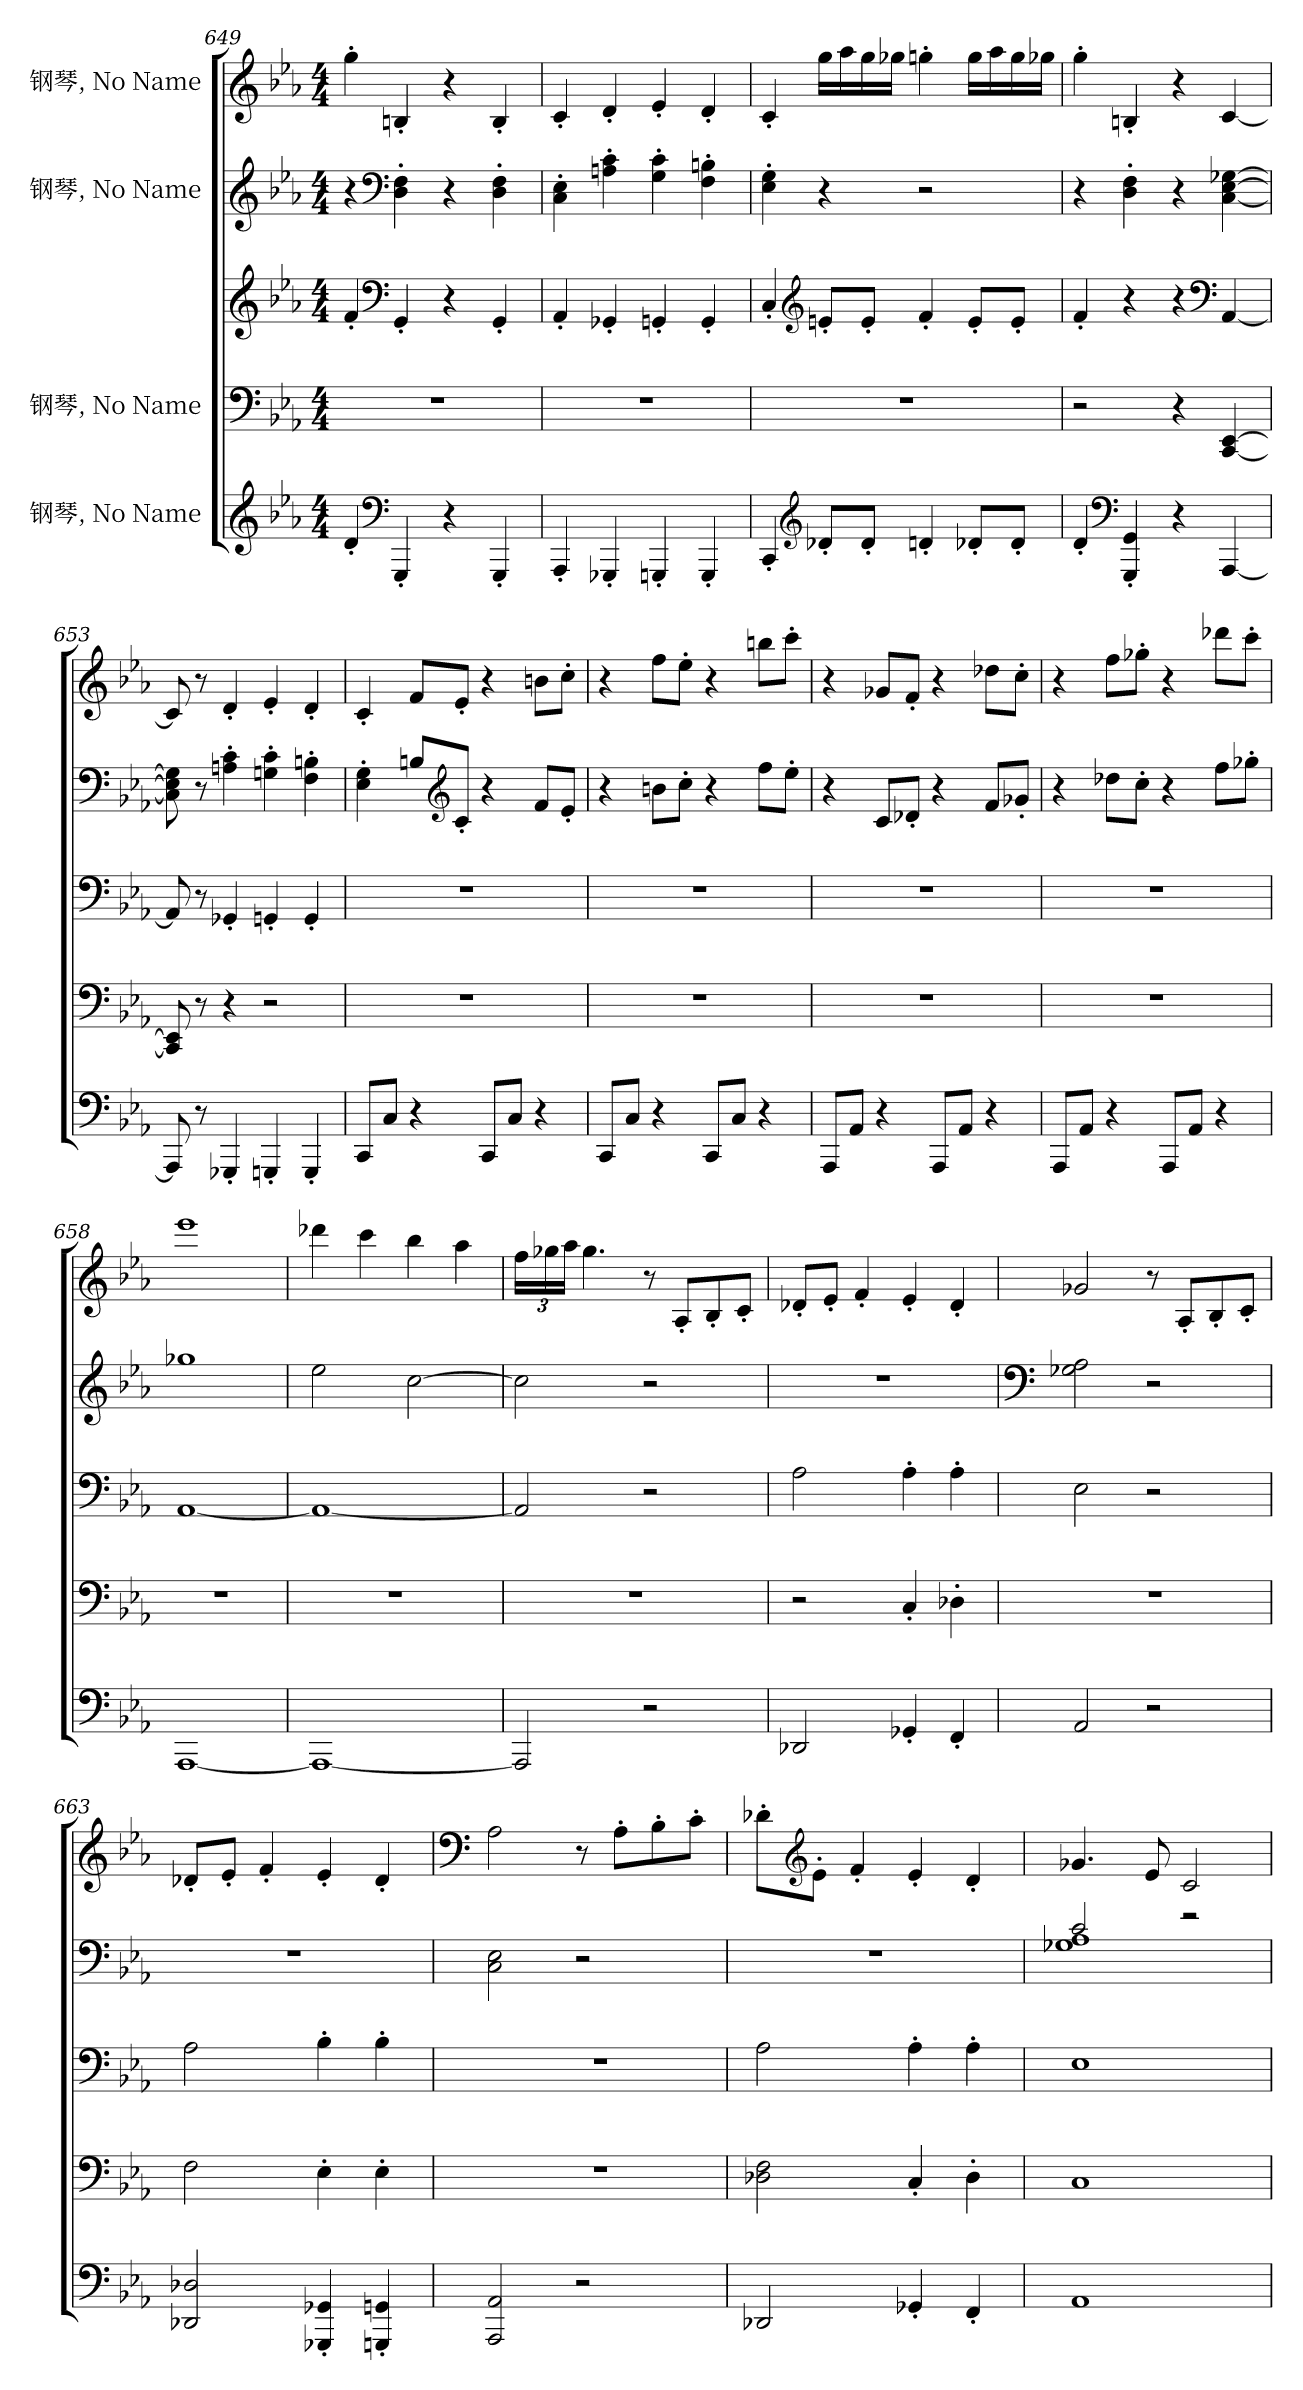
**kern	**kern	**kern	**kern	**kern
*part4	*part3	*part3	*part2	*part1
*staff5	*staff4	*staff3	*staff2	*staff1
*I"钢琴, No Name	*I"钢琴, No Name	*	*I"钢琴, No Name	*I"钢琴, No Name
*clefG2	*clefF4	*clefG2	*clefG2	*clefG2
*k[b-e-a-]	*k[b-e-a-]	*k[b-e-a-]	*k[b-e-a-]	*k[b-e-a-]
*M4/4	*M4/4	*M4/4	*M4/4	*M4/4
*MM159	*MM159	*MM159	*MM159	*MM159
=649	=649	=649	=649	=649
4d'/	1r	4f'/	4r	4gg'\
*clefF4	*	*clefF4	*clefF4	*
4GGG'/	.	4GG'/	4D\' 4F\'	4Bn'/
4r	.	4r	4r	4r
4GGG'/	.	4GG'/	4D\' 4F\'	4B'/
=650	=650	=650	=650	=650
4AAA-'/	1r	4AA-'/	4C\' 4E-\'	4c'/
4GGG-X'/	.	4GG-X'/	4An\' 4c\'	4d'/
4GGGn'/	.	4GGn'/	4G\' 4c\'	4e-'/
4GGG'/	.	4GG'/	4F\' 4Bn\'	4d'/
=651	=651	=651	=651	=651
*	*	*	*	*MM156
4CC'/	1r	4C'/	4E-\' 4G\'	4c'/
*clefG2	*	*clefG2	*	*
*	*	*	*	*MM161
8d-X'/L	.	8en'/L	4r	16gg\LL
.	.	.	.	16aa-\
8d-'/J	.	8e'/J	.	16gg\
.	.	.	.	16gg-X\JJ
4dn'/	.	4f'/	2r	4ggn'\
8d-X'/L	.	8e'/L	.	16gg\LL
.	.	.	.	16aa-\
8d-'/J	.	8e'/J	.	16gg\
.	.	.	.	16gg-X\JJ
!!LO:PB:g=z
=652	=652	=652	=652	=652
*	*	*	*	*MM159
4d'/	2r	4f'/	4r	4gg'\
*clefF4	*	*	*	*
4GGG/' 4GG/'	.	4r	4D\' 4F\'	4Bn'/
4r	4r	4r	4r	4r
*	*	*clefF4	*	*
*	*	*	*	*MM154
[4AAA-/	[4CC/ [4EE-/	[4AA-/	[4C\ [4E-\ [4G-X\	[4c/
=653	=653	=653	=653	=653
8AAA-/]	8CC/] 8EE-/]	8AA-/]	8C\] 8E-\] 8G-\]	8c/]
8r	8r	8r	8r	8r
*	*	*	*	*MM159
4GGG-X'/	4r	4GG-X'/	4An\' 4c\'	4d'/
4GGGn'/	2r	4GGn'/	4Gn\' 4c\'	4e-'/
4GGG'/	.	4GG'/	4F\' 4Bn\'	4d'/
=654	=654	=654	=654	=654
*	*	*	*	*MM161
8CC/L	1r	1r	4E-\' 4G\'	4c'/
8C/J	.	.	.	.
4r	.	.	8Bn/L	8f/L
*	*	*	*clefG2	*
.	.	.	8c'/J	8e-'/J
8CC/L	.	.	4r	4r
8C/J	.	.	.	.
4r	.	.	8f/L	8bn\L
.	.	.	8e-'/J	8cc'\J
=655	=655	=655	=655	=655
8CC/L	1r	1r	4r	4r
8C/J	.	.	.	.
4r	.	.	8bn\L	8ff\L
.	.	.	8cc'\J	8ee-'\J
8CC/L	.	.	4r	4r
8C/J	.	.	.	.
4r	.	.	8ff\L	8bbn\L
.	.	.	8ee-'\J	8ccc'\J
!!LO:LB:g=z
=656	=656	=656	=656	=656
*	*	*	*	*MM161
8AAA-/L	1r	1r	4r	4r
8AA-/J	.	.	.	.
4r	.	.	8c/L	8g-X/L
.	.	.	8d-X'/J	8f'/J
8AAA-/L	.	.	4r	4r
8AA-/J	.	.	.	.
4r	.	.	8f/L	8dd-X\L
.	.	.	8g-X'/J	8cc'\J
=657	=657	=657	=657	=657
8AAA-/L	1r	1r	4r	4r
8AA-/J	.	.	.	.
4r	.	.	8dd-X\L	8ff\L
.	.	.	8cc'\J	8gg-X'\J
8AAA-/L	.	.	4r	4r
8AA-/J	.	.	.	.
4r	.	.	8ff\L	8ddd-X\L
*	*	*	*	*MM109
.	.	.	8gg-X'\J	8ccc'\J
=658	=658	=658	=658	=658
[1AAA-	1r	[1AA-	1gg-X	1eee-
=659	=659	=659	=659	=659
*	*	*	*	*MM161
1AAA-_	1r	1AA-_	2ee-\	4ddd-X\
.	.	.	.	4ccc\
.	.	.	[2cc\	4bb-\
.	.	.	.	4aa-\
=660	=660	=660	=660	=660
*	*	*	*	*Xbrackettup
2AAA-/]	1r	2AA-/]	2cc\]	24ff\LL
.	.	.	.	24gg-X\
*	*	*	*	*MM158
.	.	.	.	24aa-\JJ
.	.	.	.	4.gg-\
2r	.	2r	2r	8r
*	*	*	*	*MM159
.	.	.	.	8A-'/L
.	.	.	.	8B-'/
.	.	.	.	8c'/J
!!LO:PB:g=z
=661	=661	=661	=661	=661
2DD-X/	2r	2A-\	1r	8d-X'/L
.	.	.	.	8e-'/J
.	.	.	.	4f'/
4GG-X'/	4C'/	4A-'\	.	4e-'/
4FF'/	4D-X'\	4A-'\	.	4d-'/
=662	=662	=662	=662	=662
*	*	*	*clefF4	*
*	*	*	*	*MM147
2AA-/	1r	2E-\	2G-X\ 2A-\	2g-X/
2r	.	2r	2r	8r
*	*	*	*	*MM154
.	.	.	.	8A-'/L
.	.	.	.	8B-'/
.	.	.	.	8c'/J
=663	=663	=663	=663	=663
2DD-X/ 2D-X/	2F\	2A-\	1r	8d-X'/L
.	.	.	.	8e-'/J
.	.	.	.	4f'/
*	*	*	*	*MM152
4GGG-X/' 4GG-X/'	4E-'\	4B-'\	.	4e-'/
4GGGn/' 4GGn/'	4E-'\	4B-'\	.	4d-'/
=664	=664	=664	=664	=664
*	*	*	*	*clefF4
*	*	*	*	*MM138
2AAA-/ 2AA-/	1r	1r	2C\ 2E-\	2A-\
2r	.	.	2r	8r
*	*	*	*	*MM141
.	.	.	.	8A-'\L
.	.	.	.	8B-'\
.	.	.	.	8c'\J
=665	=665	=665	=665	=665
2DD-X/	2D-X\ 2F\	2A-\	1r	8d-X'\L
*	*	*	*	*clefG2
.	.	.	.	8e-'\J
.	.	.	.	4f'/
*	*	*	*	*MM136
4GG-X'/	4C'/	4A-'\	.	4e-'/
*	*	*	*	*MM107
4FF'/	4D-'\	4A-'\	.	4d-'/
!!LO:LB:g=z
=666	=666	=666	=666	=666
*	*	*	*	*MM111
*	*	*	*^	*
1AA-	1C	1E-	2c/	1G-X 1A-	4.g-X/
*	*	*	*	*	*MM107
.	.	.	.	.	8e-/
.	.	.	2r	.	2c/
*	*	*	*v	*v	*
=	=	=	=	=
*-	*-	*-	*-	*-
